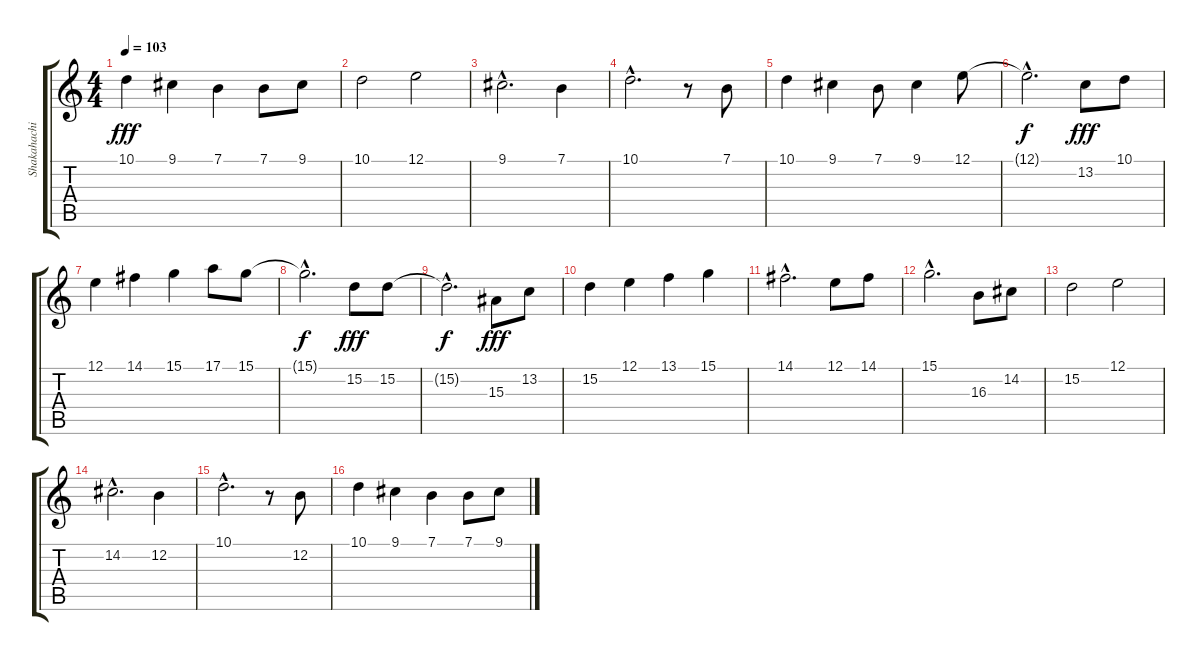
\track ("Shakahachi 1" "Shakahachi") {instrument voiceoohs}
\staff {score tabs}
\tuning (E4 B3 G3 D3 A2 E2) {hide}
\ts (4 4)
\tempo 103
\clef g2
\ks c
10.1.4{dy fff} 9.1.4 7.1.4 7.1.8 9.1.8 |
10.1.2 12.1.2 |
9.1{hac}.2{d} 7.1.4 |
10.1{hac}.2{d} r.8 7.1.8 |
10.1.4 9.1.4 7.1.8 9.1.4 12.1.8 |
12.1{hac t}.2{d dy f} 13.2.8{dy fff} 10.1.8 |
12.1.4 14.1.4 15.1.4 17.1.8 15.1.8 |
15.1{hac t}.2{d dy f} 15.2.8{dy fff} 15.2.8 |
15.2{hac t}.2{d dy f} 15.3.8{dy fff} 13.2.8 |
15.2.4 12.1.4 13.1.4 15.1.4 |
14.1{hac}.2{d} 12.1.8 14.1.8 |
15.1{hac}.2{d} 16.3.8 14.2.8 |
15.2.2 12.1.2 |
14.2{hac}.2{d} 12.2.4 |
10.1{hac}.2{d} r.8 12.2.8 |
10.1.4 9.1.4 7.1.4 7.1.8 9.1.8
